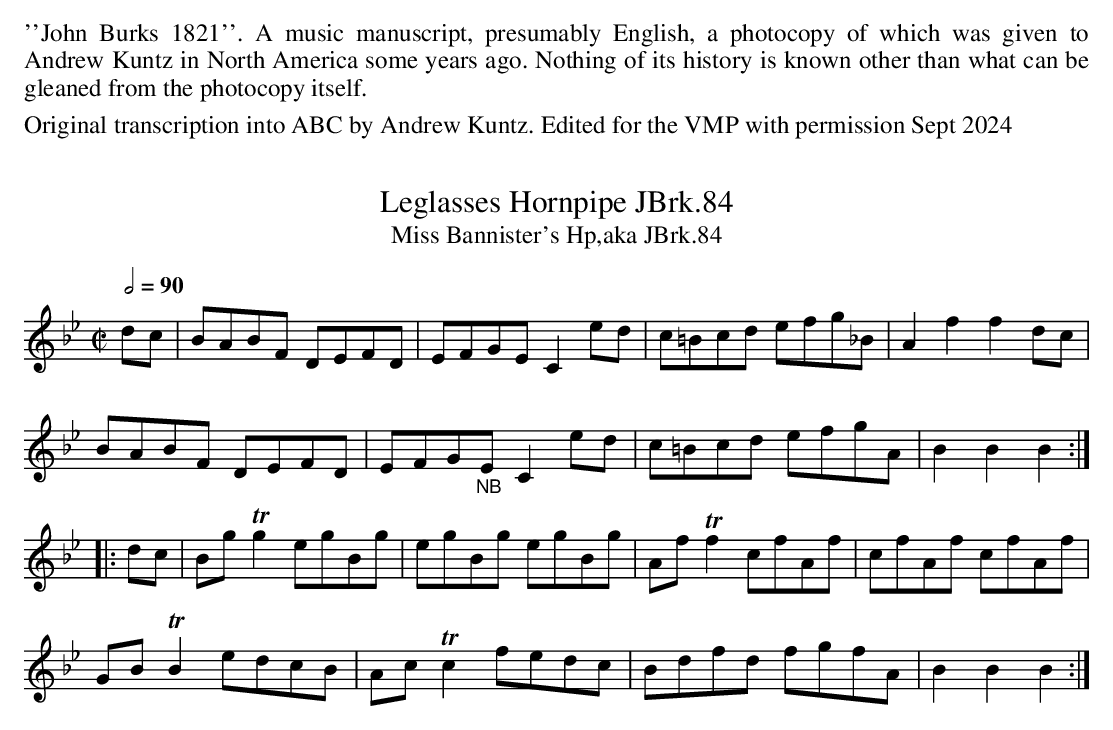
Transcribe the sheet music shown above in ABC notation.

X:1
T:Leglasses Hornpipe JBrk.84
Q:1/2=90
T:Miss Bannister's Hp,aka JBrk.84
M:C|
L:1/8
K:C
K:Bb
dc|BABF DEFD|EFGE C2 ed|c=Bcd efg_B|A2f2 f2 dc|
BABF DEFD|EFG"_NB"E C2 ed|c=Bcd efgA|B2B2B2:|
|:dc|Bg Tg2 egBg|egBg egBg|Af Tf2 cfAf|cfAf cfAf|
GB TB2 edcB|Ac Tc2 fedc|Bdfd fgfA|B2B2B2:|]
